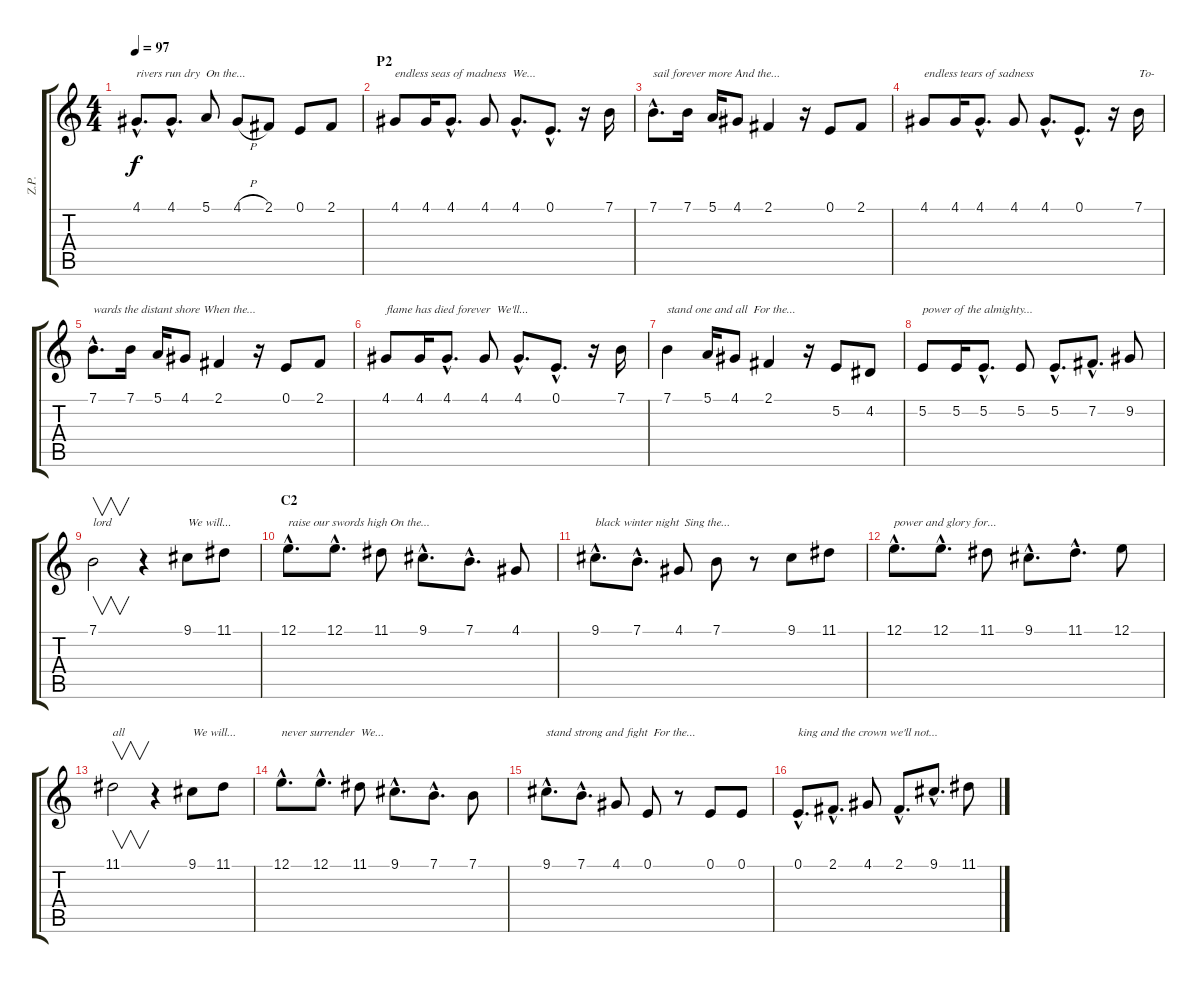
\track ("Z.P." "Z.P.") {instrument frenchhorn}
\staff {score tabs}
\tuning (E4 B3 G3 D3 A2 E2) {hide}
\ts (4 4)
\tempo 97
\clef g2
\ks c
4.1{hac}.8{d txt "rivers run dry  On the..." dy f} 4.1{hac}.8{d} 5.1.8 4.1{h}.8 2.1.8 0.1.8 2.1.8 |
\section ("" "P2")
4.1.8{txt "endless seas of madness  We..."} 4.1.16 4.1{hac}.8{d} 4.1.8 4.1{hac}.8{d} 0.1{hac}.8{d} r.16 7.1.16 |
7.1{hac}.8{d txt "sail forever more And the..."} 7.1.16 5.1.16 4.1.8 2.1.4 r.16 0.1.8 2.1.8 |
4.1.8{txt "endless tears of sadness"} 4.1.16 4.1{hac}.8{d} 4.1.8 4.1{hac}.8{d} 0.1{hac}.8{d} r.16 7.1.16{txt "To-"} |
7.1{hac}.8{d txt "wards the distant shore When the..."} 7.1.16 5.1.16 4.1.8 2.1.4 r.16 0.1.8 2.1.8 |
4.1.8{txt "flame has died forever  We'll..."} 4.1.16 4.1{hac}.8{d} 4.1.8 4.1{hac}.8{d} 0.1{hac}.8{d} r.16 7.1.16 |
7.1.4{txt "stand one and all  For the..."} 5.1.16 4.1.8 2.1.4 r.16 5.2.8 4.2.8 |
5.2.8{txt "power of the almighty..."} 5.2.16 5.2{hac}.8{d} 5.2.8 5.2{hac}.8{d} 7.2{hac}.8{d} 9.2.8 |
7.1.2{v txt "lord"} r.4 9.1.8{txt "We will..."} 11.1.8 |
\section ("" "C2")
12.1{hac}.8{d txt "raise our swords high On the..."} 12.1{hac}.8{d} 11.1.8 9.1{hac}.8{d} 7.1{hac}.8{d} 4.1.8 |
9.1{hac}.8{d txt "black winter night  Sing the..."} 7.1{hac}.8{d} 4.1.8 7.1.8 r.8 9.1.8 11.1.8 |
12.1{hac}.8{d txt "power and glory for..."} 12.1{hac}.8{d} 11.1.8 9.1{hac}.8{d} 11.1{hac}.8{d} 12.1.8 |
11.1.2{v txt "all"} r.4 9.1.8{txt "We will..."} 11.1.8 |
12.1{hac}.8{d txt "never surrender  We..."} 12.1{hac}.8{d} 11.1.8 9.1{hac}.8{d} 7.1{hac}.8{d} 7.1.8 |
9.1{hac}.8{d txt "stand strong and fight  For the..."} 7.1{hac}.8{d} 4.1.8 0.1.8 r.8 0.1.8 0.1.8 |
0.1{hac}.8{d txt "king and the crown we'll not..."} 2.1{hac}.8{d} 4.1.8 2.1{hac}.8{d} 9.1{hac}.8{d} 11.1.8
